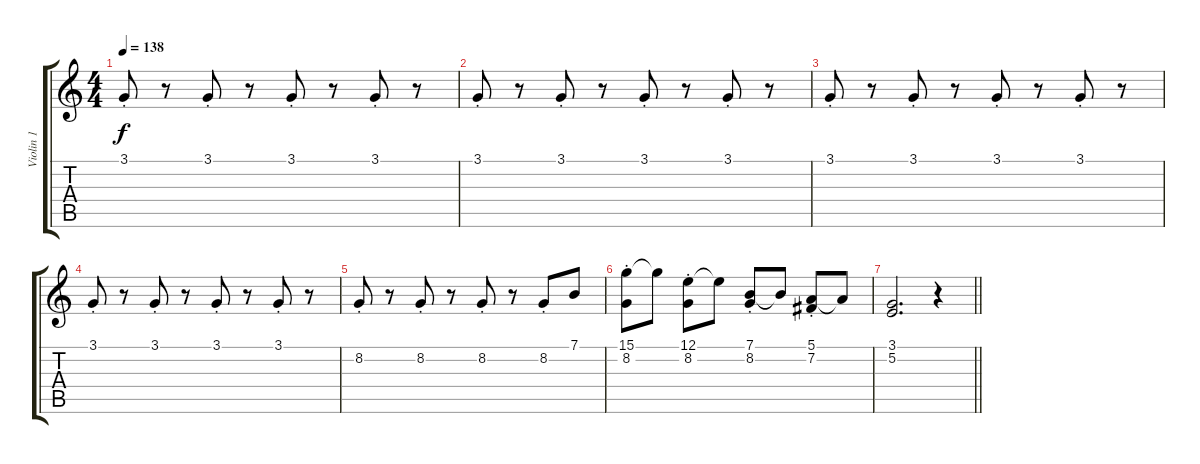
\track ("Violin 1" "Violin 1") {instrument violin}
\staff {score tabs}
\tuning (E4 B3 G3 D3 A2 E2) {hide}
\ts (4 4)
\tempo 138
\clef g2
\ks c
3.1{st}.8{dy f} r.8 3.1{st}.8 r.8 3.1{st}.8 r.8 3.1{st}.8 r.8 |
3.1{st}.8 r.8 3.1{st}.8 r.8 3.1{st}.8 r.8 3.1{st}.8 r.8 |
3.1{st}.8 r.8 3.1{st}.8 r.8 3.1{st}.8 r.8 3.1{st}.8 r.8 |
3.1{st}.8 r.8 3.1{st}.8 r.8 3.1{st}.8 r.8 3.1{st}.8 r.8 |
8.2{st}.8 r.8 8.2{st}.8 r.8 8.2{st}.8 r.8 8.2{st}.8 7.1.8 |
(15.1 8.2{st}).8 15.1{t}.8 (12.1 8.2{st}).8 12.1{t}.8 (7.1 8.2{st}).8 7.1{t}.8 (5.1 7.2{st}).8 5.1{t}.8 |
\barLineRight lightlight
(3.1 5.2).2{d} r.4
